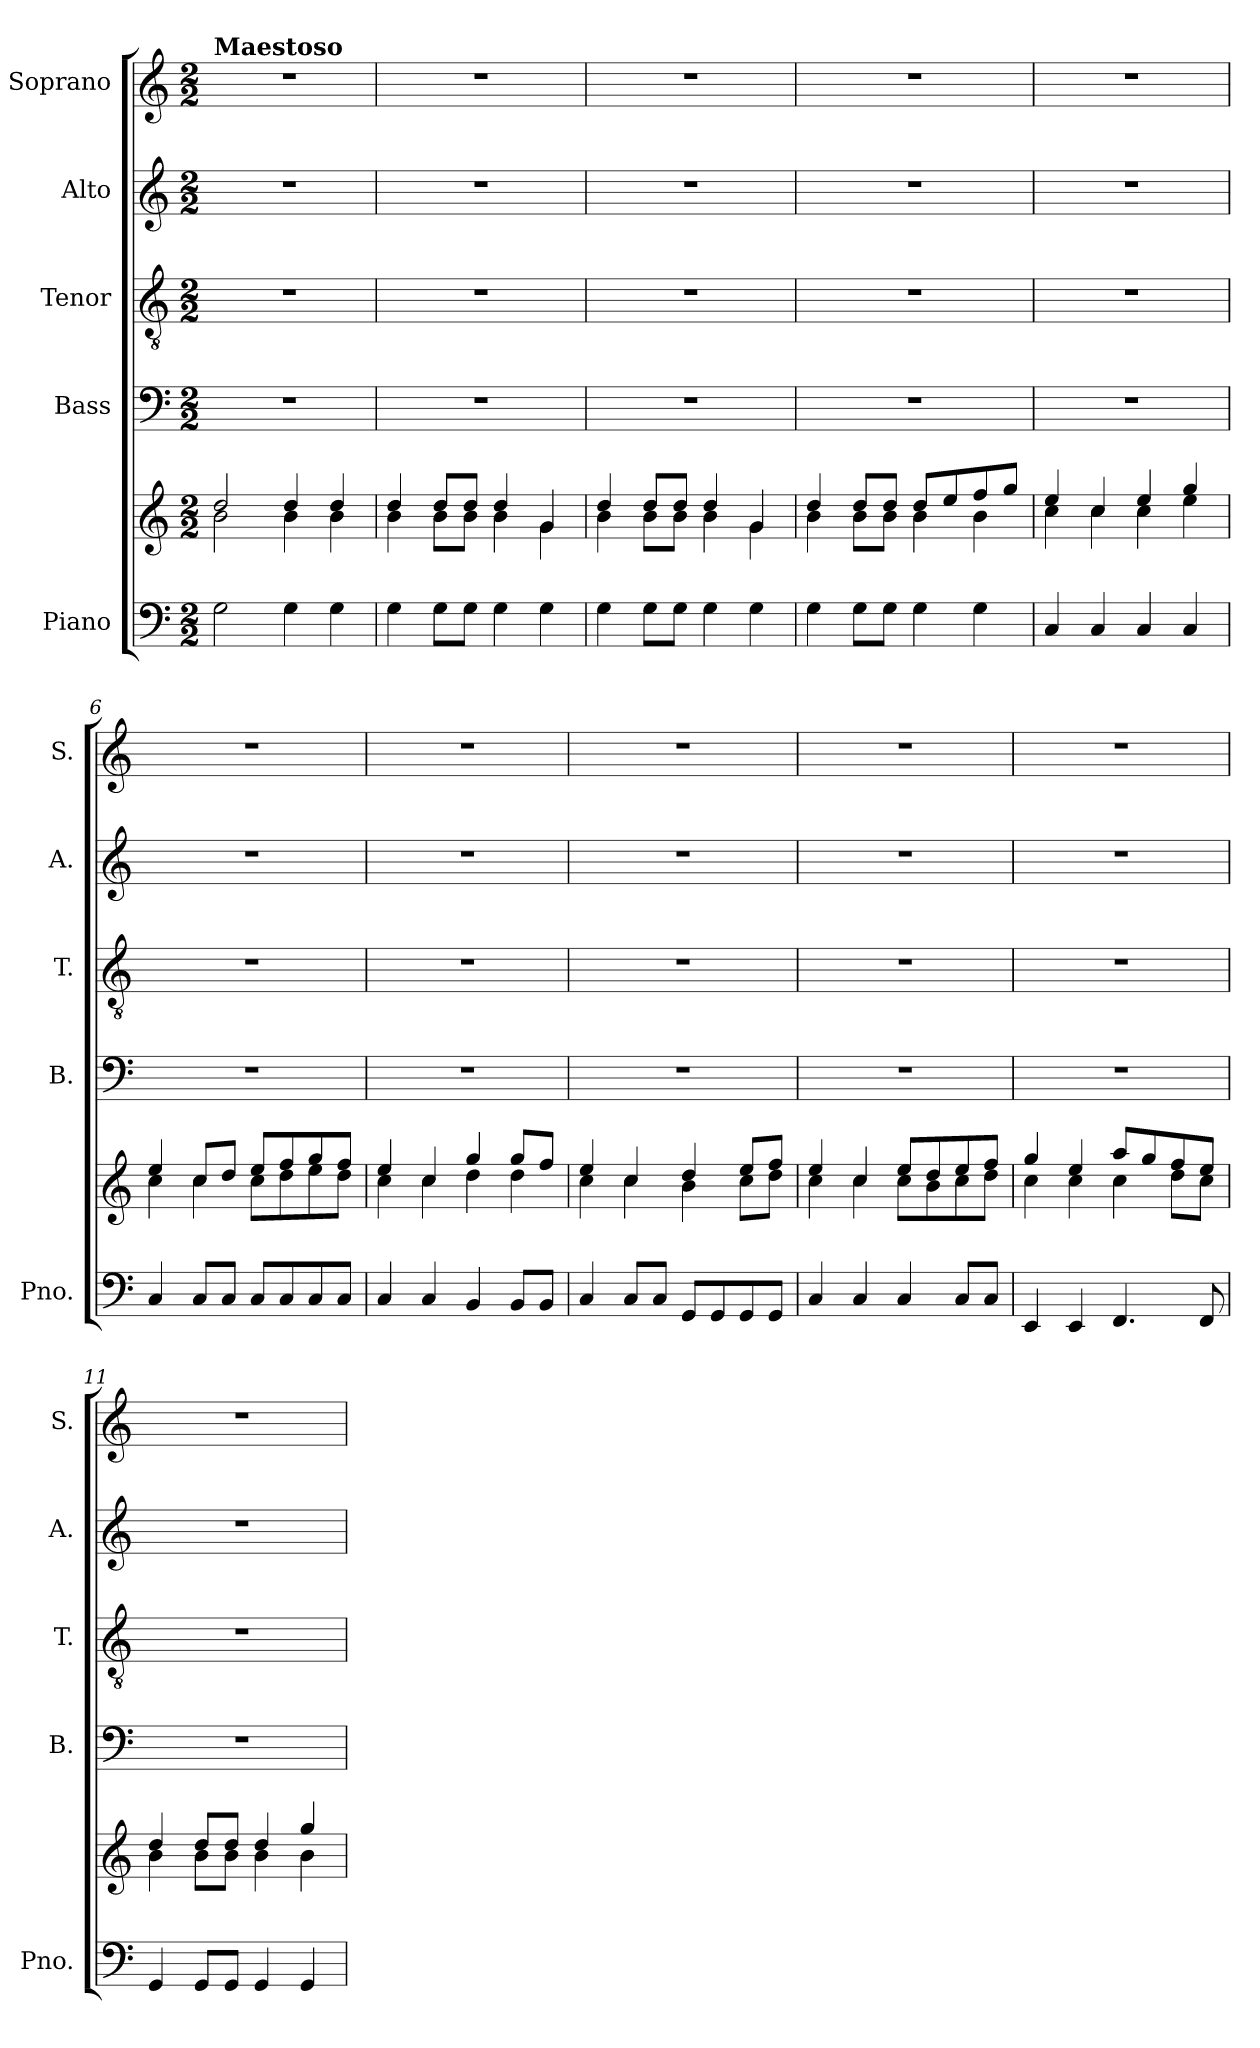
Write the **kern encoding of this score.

**kern	**kern	**kern	**kern	**kern	**kern
*part5	*part5	*part4	*part3	*part2	*part1
*staff6	*staff5	*staff4	*staff3	*staff2	*staff1
*I"Piano	*	*I"Bass	*I"Tenor	*I"Alto	*I"Soprano
*I'Pno.	*	*I'B.	*I'T.	*I'A.	*I'S.
*clefF4	*clefG2	*clefF4	*clefGv2	*clefG2	*clefG2
*k[]	*k[]	*k[]	*k[]	*k[]	*k[]
*M2/2	*M2/2	*M2/2	*M2/2	*M2/2	*M2/2
*MM170	*MM170	*MM170	*MM170	*MM170	*MM170
=1	=1	=1	=1	=1	=1
*	*^	*	*	*	*
!	!	!	!	!	!	!LO:TX:a:B:t=Maestoso
2G\	2dd/	2b\	1r	1r	1r	1r
4G\	4dd/	4b\	.	.	.	.
4G\	4dd/	4b\	.	.	.	.
=2	=2	=2	=2	=2	=2	=2
4G\	4dd/	4b\	1r	1r	1r	1r
8G\L	8dd/L	8b\L	.	.	.	.
8G\J	8dd/J	8b\J	.	.	.	.
4G\	4dd/	4b\	.	.	.	.
4G\	4g/	4g\	.	.	.	.
=3	=3	=3	=3	=3	=3	=3
4G\	4dd/	4b\	1r	1r	1r	1r
8G\L	8dd/L	8b\L	.	.	.	.
8G\J	8dd/J	8b\J	.	.	.	.
4G\	4dd/	4b\	.	.	.	.
4G\	4g/	4g\	.	.	.	.
=4	=4	=4	=4	=4	=4	=4
4G\	4dd/	4b\	1r	1r	1r	1r
8G\L	8dd/L	8b\L	.	.	.	.
8G\J	8dd/J	8b\J	.	.	.	.
4G\	8dd/L	4b\	.	.	.	.
.	8ee/	.	.	.	.	.
4G\	8ff/	4b\	.	.	.	.
.	8gg/J	.	.	.	.	.
=5	=5	=5	=5	=5	=5	=5
4C/	4ee/	4cc\	1r	1r	1r	1r
4C/	4cc/	4cc\	.	.	.	.
4C/	4ee/	4cc\	.	.	.	.
4C/	4gg/	4ee\	.	.	.	.
=6	=6	=6	=6	=6	=6	=6
4C/	4ee/	4cc\	1r	1r	1r	1r
8C/L	8cc/L	4cc\	.	.	.	.
8C/J	8dd/J	.	.	.	.	.
8C/L	8ee/L	8cc\L	.	.	.	.
8C/	8ff/	8dd\	.	.	.	.
8C/	8gg/	8ee\	.	.	.	.
8C/J	8ff/J	8dd\J	.	.	.	.
=7	=7	=7	=7	=7	=7	=7
4C/	4ee/	4cc\	1r	1r	1r	1r
4C/	4cc/	4cc\	.	.	.	.
4BB/	4gg/	4dd\	.	.	.	.
8BB/L	8gg/L	4dd\	.	.	.	.
8BB/J	8ff/J	.	.	.	.	.
!!LO:LB:g=z
=8	=8	=8	=8	=8	=8	=8
4C/	4ee/	4cc\	1r	1r	1r	1r
8C/L	4cc/	4cc\	.	.	.	.
8C/J	.	.	.	.	.	.
8GG/L	4dd/	4b\	.	.	.	.
8GG/	.	.	.	.	.	.
8GG/	8ee/L	8cc\L	.	.	.	.
8GG/J	8ff/J	8dd\J	.	.	.	.
=9	=9	=9	=9	=9	=9	=9
4C/	4ee/	4cc\	1r	1r	1r	1r
4C/	4cc/	4cc\	.	.	.	.
4C/	8ee/L	8cc\L	.	.	.	.
.	8dd/	8b\	.	.	.	.
8C/L	8ee/	8cc\	.	.	.	.
8C/J	8ff/J	8dd\J	.	.	.	.
=10	=10	=10	=10	=10	=10	=10
4EE/	4gg/	4cc\	1r	1r	1r	1r
4EE/	4ee/	4cc\	.	.	.	.
4.FF/	8aa/L	4cc\	.	.	.	.
.	8gg/	.	.	.	.	.
.	8ff/	8dd\L	.	.	.	.
8FF/	8ee/J	8cc\J	.	.	.	.
=11	=11	=11	=11	=11	=11	=11
4GG/	4dd/	4b\	1r	1r	1r	1r
8GG/L	8dd/L	8b\L	.	.	.	.
8GG/J	8dd/J	8b\J	.	.	.	.
4GG/	4dd/	4b\	.	.	.	.
4GG/	4gg/	4b\	.	.	.	.
*	*v	*v	*	*	*	*
=	=	=	=	=	=
*-	*-	*-	*-	*-	*-
